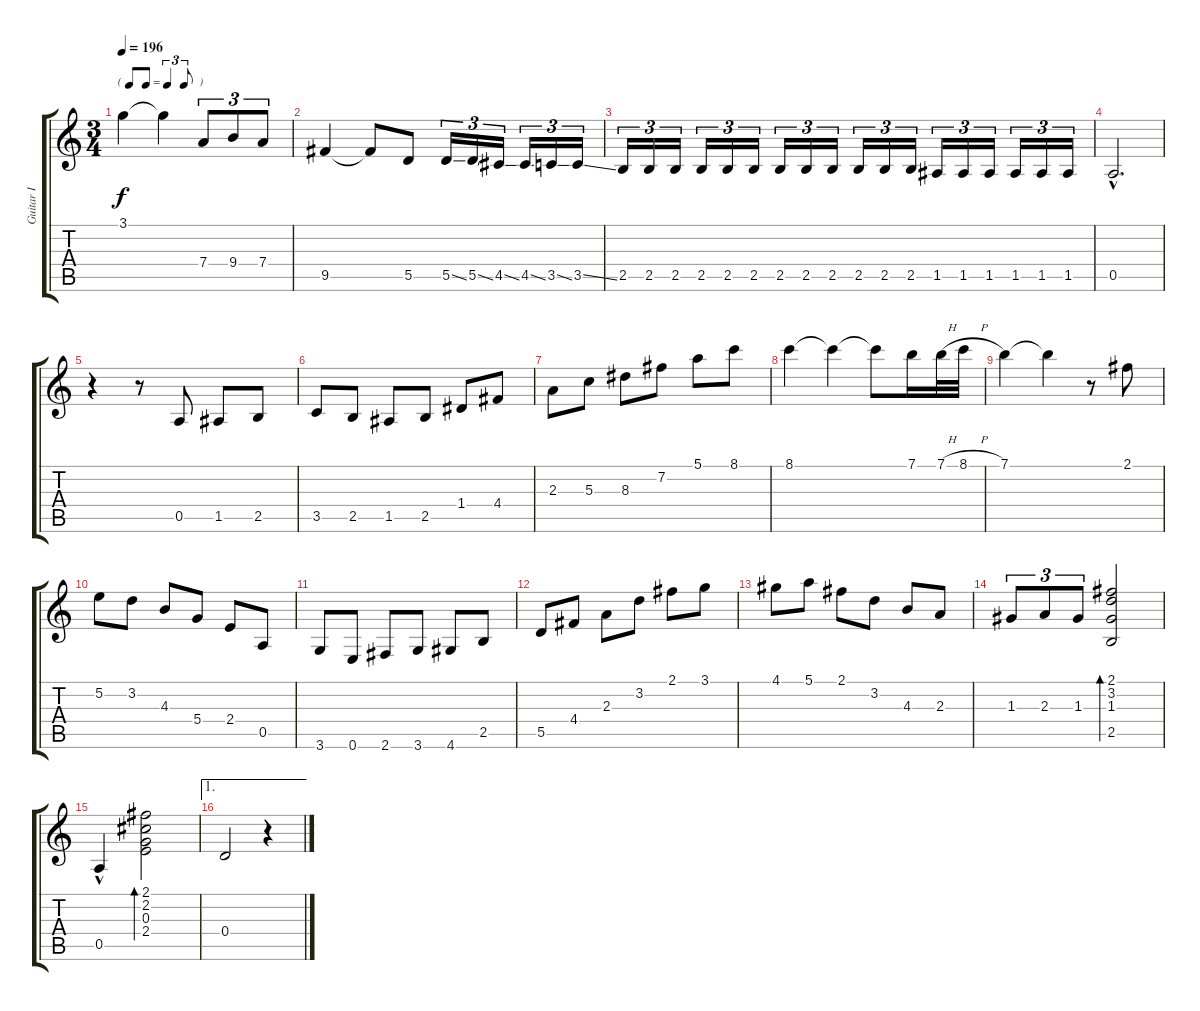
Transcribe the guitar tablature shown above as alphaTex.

\track ("Guitar I" "Guitar I") {instrument acousticguitarsteel}
\staff {score tabs}
\tuning (E4 B3 G3 D3 A2 E2) {hide}
\ts (3 4)
\tf triplet8th
\tempo 196
\clef g2
\ks c
3.1.4{dy f} 3.1{t}.4 7.4.8{tu (3 2)} 9.4.8{tu (3 2)} 7.4.8{tu (3 2)} |
9.5.4 9.5{t}.8 5.5.8 5.5{ss}.16{tu (3 2)} 5.5{ss}.16{tu (3 2)} 4.5{ss}.16{tu (3 2)} 4.5{ss}.16{tu (3 2)} 3.5{ss}.16{tu (3 2)} 3.5{ss}.16{tu (3 2)} |
2.5.16{tu (3 2)} 2.5.16{tu (3 2)} 2.5.16{tu (3 2)} 2.5.16{tu (3 2)} 2.5.16{tu (3 2)} 2.5.16{tu (3 2)} 2.5.16{tu (3 2)} 2.5.16{tu (3 2)} 2.5.16{tu (3 2)} 2.5.16{tu (3 2)} 2.5.16{tu (3 2)} 2.5.16{tu (3 2)} 1.5.16{tu (3 2)} 1.5.16{tu (3 2)} 1.5.16{tu (3 2)} 1.5.16{tu (3 2)} 1.5.16{tu (3 2)} 1.5.16{tu (3 2)} |
0.5{hac}.2{d} |
r.4 r.8 0.5.8 1.5.8 2.5.8 |
3.5.8 2.5.8 1.5.8 2.5.8 1.4.8 4.4.8 |
2.3.8 5.3.8 8.3.8 7.2.8 5.1.8 8.1.8 |
8.1.4 8.1{t}.4 8.1{t}.8 7.1.16 7.1{h}.32 8.1{h}.32 |
7.1.4 7.1{t}.4 r.8 2.1.8 |
5.2.8 3.2.8 4.3.8 5.4.8 2.4.8 0.5.8 |
3.6.8 0.6.8 2.6.8 3.6.8 4.6.8 2.5.8 |
5.5.8 4.4.8 2.3.8 3.2.8 2.1.8 3.1.8 |
4.1.8 5.1.8 2.1.8 3.2.8 4.3.8 2.3.8 |
1.3.8{tu (3 2)} 2.3.8{tu (3 2)} 1.3.8{tu (3 2)} (2.1 3.2 1.3 2.5).2{bd 480} |
0.5{hac}.4 (2.1 2.2 0.3 2.4).2{bd 480} |
\ae 1
0.4.2 r.4
